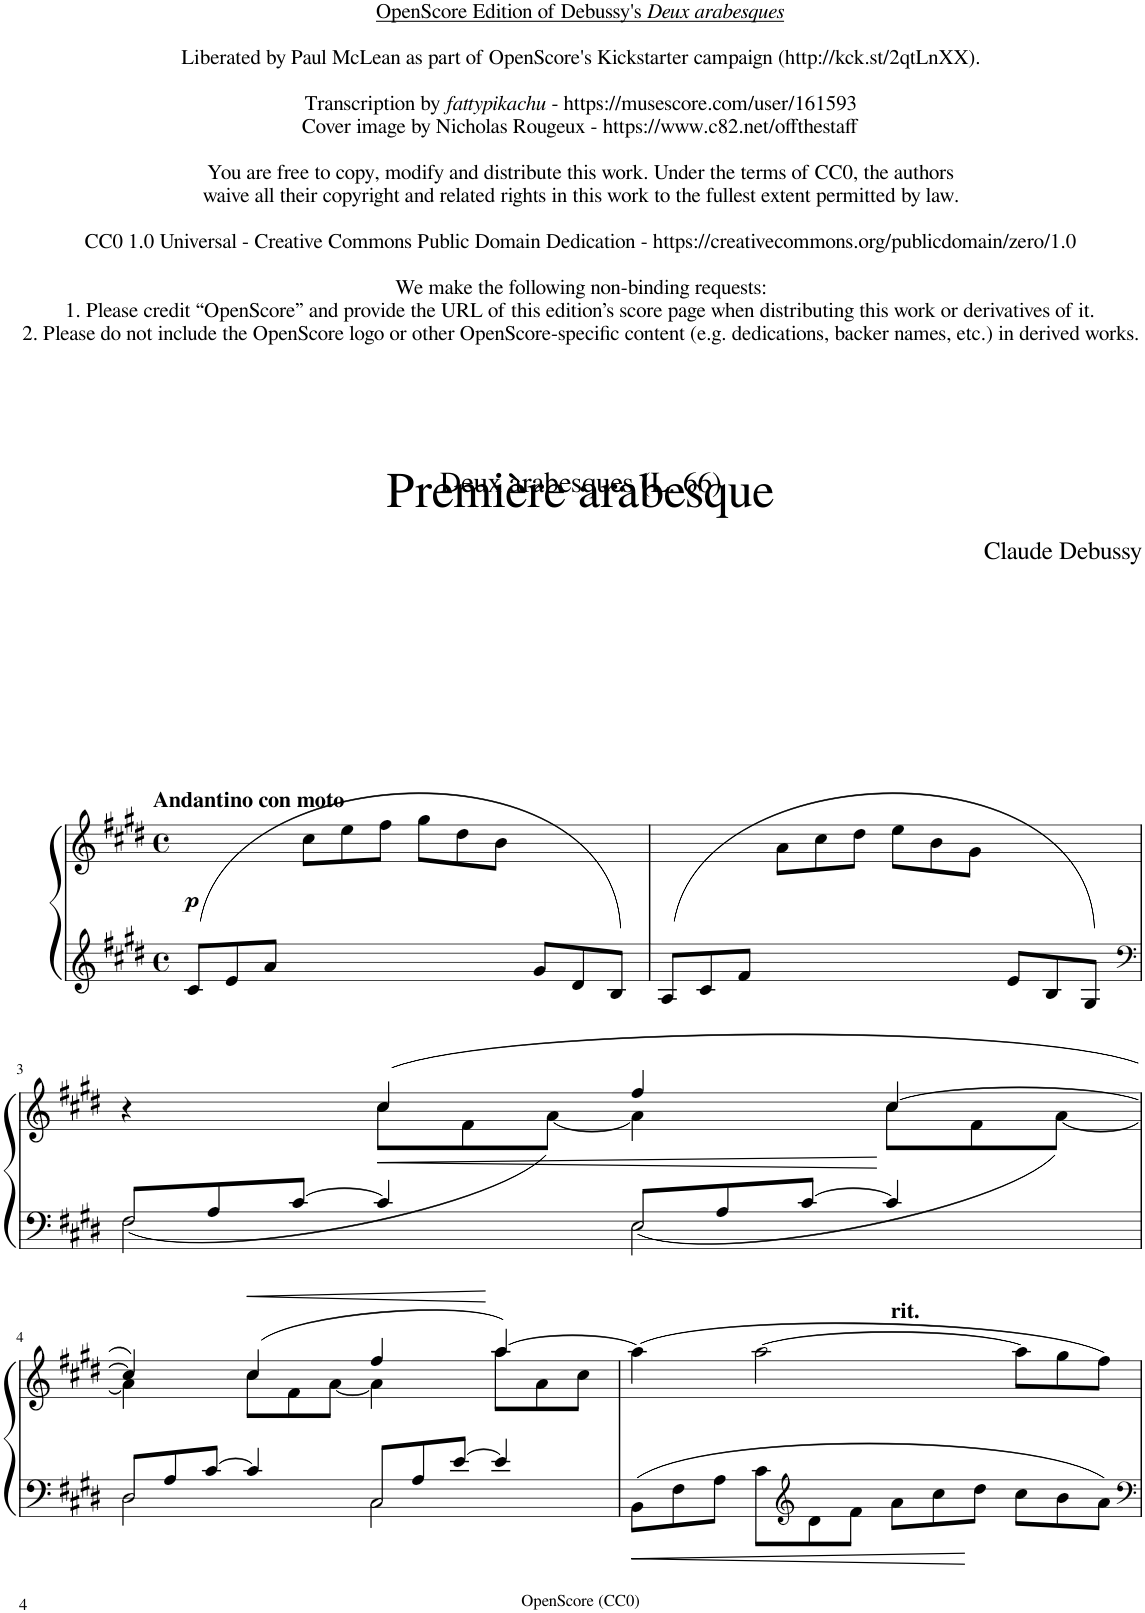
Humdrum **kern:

**kern	**kern	**dynam
*part1	*part1	*part1
*staff2	*staff1	*staff1/2
*I"Piano	*	*
*I'Pno.	*	*
*clefG2	*clefG2	*
*k[f#c#g#d#]	*k[f#c#g#d#]	*
*M4/4	*M4/4	*
*met(c)	*met(c)	*
*Xtuplet	*	*
=1	=1	=1
*^	*	*
!	!	!LO:TX:a:t=OpenScore Edition of Debussy's	!
!	!	!LO:TX:a:i:t=Deux arabesques	!
!	!	!LO:TX:a:t=Liberated by Paul McLean as part of OpenScore's Kickstarter campaign (http&colon;//kck.st/2qtLnXX).	!
!	!	!LO:TX:a:t=Transcription by	!
!	!	!LO:TX:a:i:t=fattypikachu	!
!	!	!LO:TX:a:t=- https&colon;//musescore.com/user/161593	!
!	!	!LO:TX:a:t=Cover image by Nicholas Rougeux - https&colon;//www.c82.net/offthestaff	!
!	!	!LO:TX:a:t=You are free to copy, modify and distribute this work. Under the terms of CC0, the authors	!
!	!	!LO:TX:a:t=waive all their copyright and related rights in this work to the fullest extent permitted by law.	!
!	!	!LO:TX:a:t=CC0 1.0 Universal - Creative Commons Public Domain Dedication - https&colon;//creativecommons.org/publicdomain/zero/1.0	!
!	!	!LO:TX:a:t=We make the following non-binding requests&colon;	!
!	!	!LO:TX:a:t=1. Please credit “OpenScore” and provide the URL of this edition’s score page when distributing this work or derivatives of it.	!
!	!	!LO:TX:a:t=2. Please do not include the OpenScore logo or other OpenScore-specific content (e.g. dedications, backer names, etc.) in derived works.	!
!	!	!LO:TX:a:B:t=Andantino con moto	!
!LO:TX:a:t=OpenScore Edition of Debussy's	!	!	!
!LO:TX:a:i:t=Deux arabesques	!	!	!
!LO:TX:a:t=Liberated by Paul McLean as part of OpenScore's Kickstarter campaign (http&colon;//kck.st/2qtLnXX).	!	!	!
!LO:TX:a:t=Transcription by	!	!	!
!LO:TX:a:i:t=fattypikachu	!	!	!
!LO:TX:a:t=- https&colon;//musescore.com/user/161593	!	!	!
!LO:TX:a:t=Cover image by Nicholas Rougeux - https&colon;//www.c82.net/offthestaff	!	!	!
!LO:TX:a:t=You are free to copy, modify and distribute this work. Under the terms of CC0, the authors	!	!	!
!LO:TX:a:t=waive all their copyright and related rights in this work to the fullest extent permitted by law.	!	!	!
!LO:TX:a:t=CC0 1.0 Universal - Creative Commons Public Domain Dedication - https&colon;//creativecommons.org/publicdomain/zero/1.0	!	!	!
!LO:TX:a:t=We make the following non-binding requests&colon;	!	!	!
!LO:TX:a:t=1. Please credit “OpenScore” and provide the URL of this edition’s score page when distributing this work or derivatives of it.	!	!	!
!LO:TX:a:t=2. Please do not include the OpenScore logo or other OpenScore-specific content (e.g. dedications, backer names, etc.) in derived works.	!	!	!
!	!	!	!LO:DY:b
12c#/L	1ryy	4ryy	p
12e/	.	.	.
12a/J	.	.	.
*	*	*Xtuplet	*
2ryy	.	12cc#\L	.
.	.	12ee\	.
.	.	12ff#\J	.
.	.	12gg#\L	.
.	.	12dd#\	.
.	.	12b\J	.
12g#/L	.	4ryy	.
12d#/	.	.	.
12B/J	.	.	.
=2	=2	=2	=2
12A/L	1ryy	4ryy	.
12c#/	.	.	.
12f#/J	.	.	.
2ryy	.	12a\L	.
.	.	12cc#\	.
.	.	12dd#\J	.
.	.	12ee\L	.
.	.	12b\	.
.	.	12g#\J	.
12e/L	.	4ryy	.
12B/	.	.	.
12G#/J	.	.	.
!!LO:LB:g=z
=3	=3	=3	=3
*clefF4	*	*	*
*	*	*^	*
12F#/L	2F#\	4r	4ryy	.
12A/	.	.	.	.
[12c#/J	.	.	.	.
!	!	!	!	!LO:HP:b
4c#/]	.	(4cc#/	12cc#\L	<
.	.	.	12f#\	.
.	.	.	([12a\J	.
12E/L	2E\	4ff#/	4a\]	.
12A/	.	.	.	.
[12c#/J	.	.	.	.
4c#/]	.	[4cc#/	12cc#\L	[
.	.	.	12f#\	.
.	.	.	([12a\J	.
!!LO:LB:g=z	!!
=4	=4	=4	=4	=4
12D#/L	2D#\	4cc#/])	4a\]	.
12A/	.	.	.	.
[12c#/J	.	.	.	.
!	!	!	!	!LO:HP:b
4c#/]	.	(4cc#/	12cc#\L	<
.	.	.	12f#\	.
.	.	.	[12a\J	.
12C#/L	2C#\	4ff#/	4a\]	.
12A/	.	.	.	.
[12e/J	.	.	.	.
4e/]	.	[4aa/)	12aa\L	[
.	.	.	12a\	.
.	.	.	12cc#\J	.
*v	*v	*	*	*
=5	=5	=5	=5
12BB\L	(4aa\]	2ryy	.
12F#\	.	.	.
12A\J	.	.	.
12c#\L	[2aa\	.	.
*clefG2	*	*	*
12d#\	.	.	.
12f#\J	.	.	.
!	!	!LO:TX:a:B:t=rit.	!
12a\L	.	2ryy	.
12cc#\	.	.	.
12dd#\J	.	.	.
12cc#\L	12aa\L]	.	.
12b\	12gg#\	.	.
12a\J	12ff#\J)	.	.
*	*v	*v	*
=	=	=
*-	*-	*-
